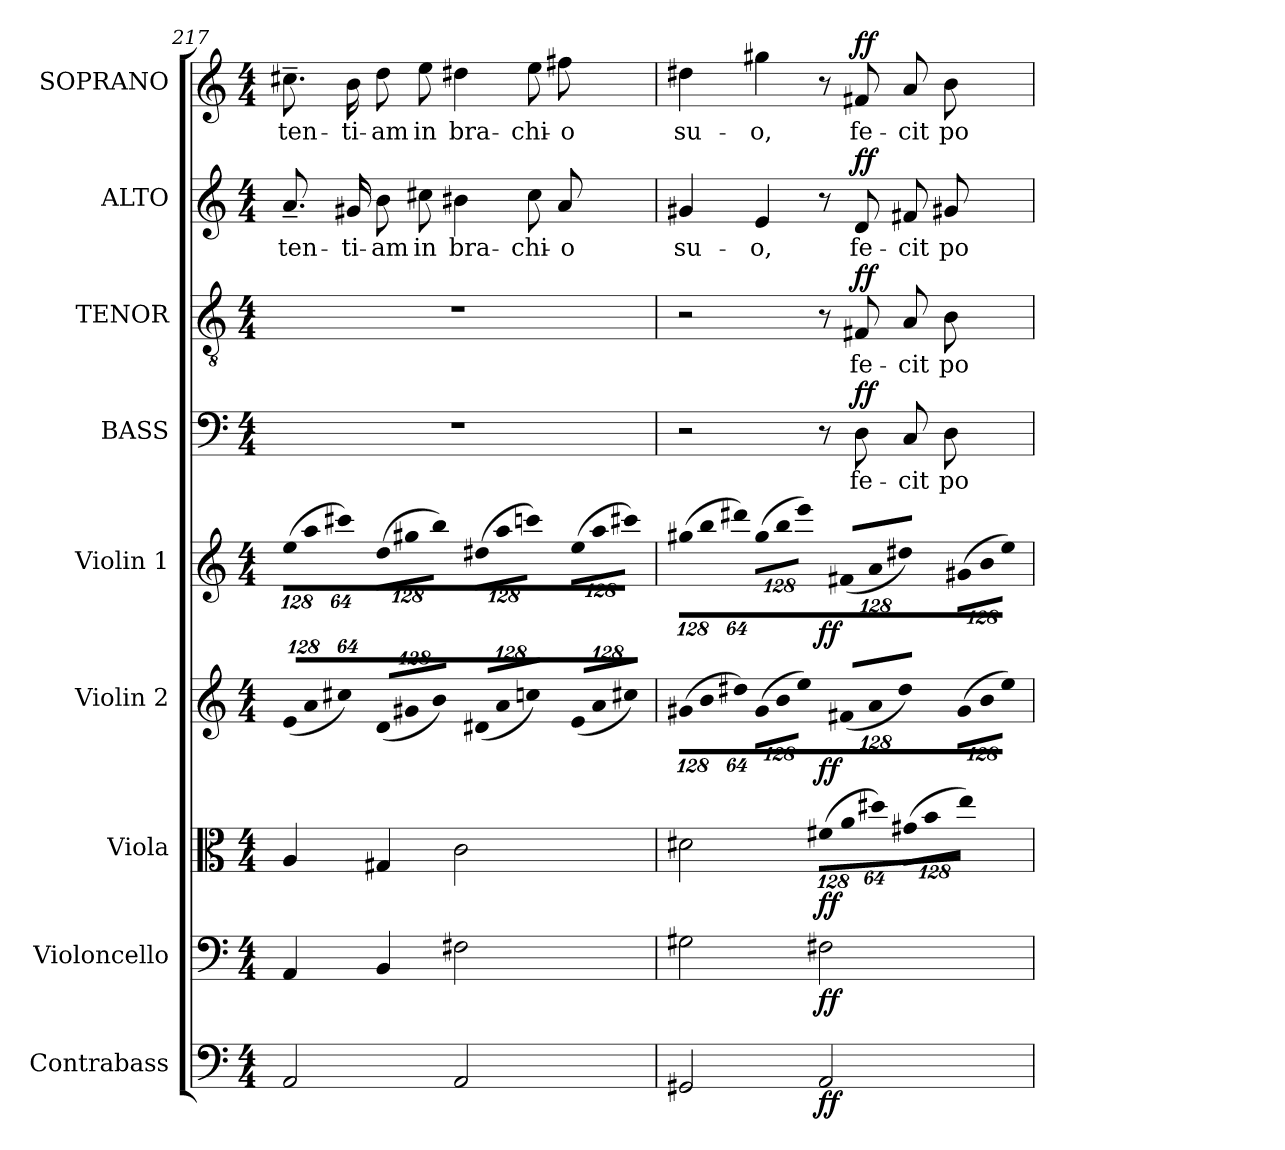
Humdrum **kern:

**kern	**dynam	**kern	**dynam	**kern	**dynam	**kern	**dynam	**kern	**dynam	**kern	**text	**dynam	**kern	**text	**dynam	**kern	**text	**dynam	**kern	**text	**dynam
*part9	*part9	*part8	*part8	*part7	*part7	*part6	*part6	*part5	*part5	*part4	*part4	*part4	*part3	*part3	*part3	*part2	*part2	*part2	*part1	*part1	*part1
*staff9	*staff9	*staff8	*staff8	*staff7	*staff7	*staff6	*staff6	*staff5	*staff5	*staff4	*staff4	*staff4	*staff3	*staff3	*staff3	*staff2	*staff2	*staff2	*staff1	*staff1	*staff1
*I"Contrabass	*	*I"Violoncello	*	*I"Viola	*	*I"Violin 2	*	*I"Violin 1	*	*I"BASS	*	*	*I"TENOR	*	*	*I"ALTO	*	*	*I"SOPRANO	*	*
*I'Cb.	*	*I'Vc.	*	*I'Vla.	*	*I'Vln. 2	*	*I'Vln. 1	*	*I'B.	*	*	*I'T.	*	*	*I'A.	*	*	*I'S.	*	*
*clefF4	*	*clefF4	*	*clefC3	*	*clefG2	*	*clefG2	*	*clefF4	*	*	*clefGv2	*	*	*clefG2	*	*	*clefG2	*	*
*ITrd7c12	*	*	*	*	*	*	*	*	*	*	*	*	*ITrd7c12	*	*	*	*	*	*	*	*
*k[]	*	*k[]	*	*k[]	*	*k[]	*	*k[]	*	*k[]	*	*	*k[]	*	*	*k[]	*	*	*k[]	*	*
*C:	*	*C:	*	*C:	*	*C:	*	*C:	*	*C:	*	*	*C:	*	*	*C:	*	*	*C:	*	*
*M4/4	*	*M4/4	*	*M4/4	*	*M4/4	*	*M4/4	*	*M4/4	*	*	*M4/4	*	*	*M4/4	*	*	*M4/4	*	*
*	*	*	*	*	*	*Xbrackettup	*	*	*	*	*	*	*	*	*	*	*	*	*	*	*
=217	=217	=217	=217	=217	=217	=217	=217	=217	=217	=217	=217	=217	=217	=217	=217	=217	=217	=217	=217	=217	=217
!	!	!	!	!	!	!LO:N:vis=8	!	!	!	!	!	!	!	!	!	!	!	!	!	!	!
*	*	*	*	*	*	*	*	*Xbrackettup	*	*	*	*	*	*	*	*	*	*	*	*	*
!	!	!	!	!	!	!	!	!LO:N:vis=8	!	!	!	!	!	!	!	!	!	!	!	!	!
!	!	!	!	!	!	!	!	!	!	!	!	!	!	!	!	!	!LO:LY:b:color=#000000	!	!	!	!
!	!	!	!	!	!	!	!	!	!	!	!	!	!	!	!	!	!	!	!	!LO:LY:b:color=#000000	!
2AAAi/	.	4AAi/	.	4Ai/	.	(1024%85ei/L	.	(1024%85eei\L	.	1r	.	.	1r	.	.	8.a~i/	-ten-	.	8.cc#X~i\	-ten-	.
!	!	!	!	!	!	!LO:N:vis=8	!	!LO:N:vis=8	!	!	!	!	!	!	!	!	!	!	!	!	!
.	.	.	.	.	.	1024%85ai/	.	1024%85aai\	.	.	.	.	.	.	.	.	.	.	.	.	.
!	!	!	!	!	!	!LO:N:vis=8	!	!LO:N:vis=8	!	!	!	!	!	!	!	!	!	!	!	!	!
.	.	.	.	.	.	512%43cc#Xi/J)	.	512%43ccc#Xi\J)	.	.	.	.	.	.	.	.	.	.	.	.	.
!	!	!	!	!	!	!	!	!	!	!	!	!	!	!	!	!	!LO:LY:b:color=#000000	!	!	!	!
!	!	!	!	!	!	!	!	!	!	!	!	!	!	!	!	!	!	!	!	!LO:LY:b:color=#000000	!
.	.	.	.	.	.	.	.	.	.	.	.	.	.	.	.	16g#Xi/	-ti-	.	16bi\	-ti-	.
!	!	!	!	!	!	!LO:N:vis=8	!	!LO:N:vis=8	!	!	!	!	!	!	!	!	!	!	!	!	!
!	!	!	!	!	!	!	!	!	!	!	!	!	!	!	!	!	!LO:LY:b:color=#000000	!	!	!	!
!	!	!	!	!	!	!	!	!	!	!	!	!	!	!	!	!	!	!	!	!LO:LY:b:color=#000000	!
.	.	4BBi/	.	4G#Xi/	.	(1024%85di/L	.	(1024%85ddi\L	.	.	.	.	.	.	.	8bi\	-am	.	8ddi\	-am	.
!	!	!	!	!	!	!LO:N:vis=8	!	!LO:N:vis=8	!	!	!	!	!	!	!	!	!	!	!	!	!
.	.	.	.	.	.	1024%85g#Xi/	.	1024%85gg#Xi\	.	.	.	.	.	.	.	.	.	.	.	.	.
!	!	!	!	!	!	!	!	!	!	!	!	!	!	!	!	!	!LO:LY:b:color=#000000	!	!	!	!
!	!	!	!	!	!	!	!	!	!	!	!	!	!	!	!	!	!	!	!	!LO:LY:b:color=#000000	!
.	.	.	.	.	.	.	.	.	.	.	.	.	.	.	.	8cc#Xi\	in	.	8eei\	in	.
!	!	!	!	!	!	!LO:N:vis=8	!	!LO:N:vis=8	!	!	!	!	!	!	!	!	!	!	!	!	!
.	.	.	.	.	.	512%43bi/J)	.	512%43bbi\J)	.	.	.	.	.	.	.	.	.	.	.	.	.
!	!	!	!	!	!	!LO:N:vis=8	!	!LO:N:vis=8	!	!	!	!	!	!	!	!	!	!	!	!	!
!	!	!	!	!	!	!	!	!	!	!	!	!	!	!	!	!	!LO:LY:b:color=#000000	!	!	!	!
!	!	!	!	!	!	!	!	!	!	!	!	!	!	!	!	!	!	!	!	!LO:LY:b:color=#000000	!
2AAAi/	.	2F#Xi\	.	2ci\	.	(1024%85d#Xi/L	.	(1024%85dd#Xi\L	.	.	.	.	.	.	.	4b#Xi\	bra-	.	4dd#Xi\	bra-	.
!	!	!	!	!	!	!LO:N:vis=8	!	!LO:N:vis=8	!	!	!	!	!	!	!	!	!	!	!	!	!
.	.	.	.	.	.	1024%85ai/	.	1024%85aai\	.	.	.	.	.	.	.	.	.	.	.	.	.
!	!	!	!	!	!	!LO:N:vis=8	!	!LO:N:vis=8	!	!	!	!	!	!	!	!	!	!	!	!	!
.	.	.	.	.	.	512%43ccni/J)	.	512%43cccni\J)	.	.	.	.	.	.	.	.	.	.	.	.	.
!	!	!	!	!	!	!LO:N:vis=8	!	!LO:N:vis=8	!	!	!	!	!	!	!	!	!	!	!	!	!
!	!	!	!	!	!	!	!	!	!	!	!	!	!	!	!	!	!LO:LY:b:color=#000000	!	!	!	!
!	!	!	!	!	!	!	!	!	!	!	!	!	!	!	!	!	!	!	!	!LO:LY:b:color=#000000	!
.	.	.	.	.	.	(1024%85ei/L	.	(1024%85eei\L	.	.	.	.	.	.	.	8cc#i\	-chi-	.	8eei\	-chi-	.
!	!	!	!	!	!	!LO:N:vis=8	!	!LO:N:vis=8	!	!	!	!	!	!	!	!	!	!	!	!	!
.	.	.	.	.	.	1024%85ai/	.	1024%85aai\	.	.	.	.	.	.	.	.	.	.	.	.	.
!	!	!	!	!	!	!	!	!	!	!	!	!	!	!	!	!	!LO:LY:b:color=#000000	!	!	!	!
!	!	!	!	!	!	!	!	!	!	!	!	!	!	!	!	!	!	!	!	!LO:LY:b:color=#000000	!
.	.	.	.	.	.	.	.	.	.	.	.	.	.	.	.	8ai/	-o	.	8ff#Xi\	-o	.
!	!	!	!	!	!	!LO:N:vis=8	!	!LO:N:vis=8	!	!	!	!	!	!	!	!	!	!	!	!	!
.	.	.	.	.	.	512%43cc#Xi/J)	.	512%43ccc#Xi\J)	.	.	.	.	.	.	.	.	.	.	.	.	.
!!LO:PB:g=z
=218	=218	=218	=218	=218	=218	=218	=218	=218	=218	=218	=218	=218	=218	=218	=218	=218	=218	=218	=218	=218	=218
!	!	!	!	!	!	!LO:N:vis=8	!	!LO:N:vis=8	!	!	!	!	!	!	!	!	!	!	!	!	!
!	!	!	!	!	!	!	!	!	!	!	!	!	!	!	!	!	!LO:LY:b:color=#000000	!	!	!	!
!	!	!	!	!	!	!	!	!	!	!	!	!	!	!	!	!	!	!	!	!LO:LY:b:color=#000000	!
2GGG#Xi/	.	2G#Xi\	.	2d#Xi\	.	(1024%85g#Xi\L	.	(1024%85gg#Xi\L	.	2r	.	.	2r	.	.	4g#Xi/	su-	.	4dd#Xi\	su-	.
!	!	!	!	!	!	!LO:N:vis=8	!	!LO:N:vis=8	!	!	!	!	!	!	!	!	!	!	!	!	!
.	.	.	.	.	.	1024%85bi\	.	1024%85bbi\	.	.	.	.	.	.	.	.	.	.	.	.	.
!	!	!	!	!	!	!LO:N:vis=8	!	!LO:N:vis=8	!	!	!	!	!	!	!	!	!	!	!	!	!
.	.	.	.	.	.	512%43dd#Xi\J)	.	512%43ddd#Xi\J)	.	.	.	.	.	.	.	.	.	.	.	.	.
!	!	!	!	!	!	!LO:N:vis=8	!	!LO:N:vis=8	!	!	!	!	!	!	!	!	!	!	!	!	!
!	!	!	!	!	!	!	!	!	!	!	!	!	!	!	!	!	!LO:LY:b:color=#000000	!	!	!	!
!	!	!	!	!	!	!	!	!	!	!	!	!	!	!	!	!	!	!	!	!LO:LY:b:color=#000000	!
.	.	.	.	.	.	(1024%85g#i\L	.	(1024%85gg#i\L	.	.	.	.	.	.	.	4ei/	-o,	.	4gg#Xi\	-o,	.
!	!	!	!	!	!	!LO:N:vis=8	!	!LO:N:vis=8	!	!	!	!	!	!	!	!	!	!	!	!	!
.	.	.	.	.	.	1024%85bi\	.	1024%85bbi\	.	.	.	.	.	.	.	.	.	.	.	.	.
!	!	!	!	!	!	!LO:N:vis=8	!	!LO:N:vis=8	!	!	!	!	!	!	!	!	!	!	!	!	!
.	.	.	.	.	.	512%43eei\J)	.	512%43eeei\J)	.	.	.	.	.	.	.	.	.	.	.	.	.
*	*	*	*	*Xbrackettup	*	*	*	*	*	*	*	*	*	*	*	*	*	*	*	*	*
!	!	!	!	!LO:N:vis=8	!	!LO:N:vis=8	!	!LO:N:vis=8	!	!	!	!	!	!	!	!	!	!	!	!	!
2AAAi/	ff	2F#Xi\	ff	(1024%85f#Xi\L	ff	(1024%85f#Xi/L	ff	(1024%85f#Xi/L	ff	8r	.	.	8r	.	.	8r	.	.	8r	.	.
!	!	!	!	!LO:N:vis=8	!	!LO:N:vis=8	!	!LO:N:vis=8	!	!	!	!	!	!	!	!	!	!	!	!	!
.	.	.	.	1024%85ai\	.	1024%85ai/	.	1024%85ai/	.	.	.	.	.	.	.	.	.	.	.	.	.
!	!	!	!	!	!	!	!	!	!	!	!LO:LY:b:color=#000000	!	!	!	!	!	!	!	!	!	!
!	!	!	!	!	!	!	!	!	!	!	!	!	!	!LO:LY:b:color=#000000	!	!	!	!	!	!	!
!	!	!	!	!	!	!	!	!	!	!	!	!	!	!	!	!	!LO:LY:b:color=#000000	!	!	!	!
!	!	!	!	!	!	!	!	!	!	!	!	!	!	!	!	!	!	!	!	!LO:LY:b:color=#000000	!
.	.	.	.	.	.	.	.	.	.	8Di\	fe-	ff	8FF#Xi/	fe-	ff	8di/	fe-	ff	8f#Xi/	fe-	ff
!	!	!	!	!LO:N:vis=8	!	!LO:N:vis=8	!	!LO:N:vis=8	!	!	!	!	!	!	!	!	!	!	!	!	!
.	.	.	.	512%43dd#Xi\J)	.	512%43dd#i/J)	.	512%43dd#Xi/J)	.	.	.	.	.	.	.	.	.	.	.	.	.
!	!	!	!	!LO:N:vis=8	!	!LO:N:vis=8	!	!LO:N:vis=8	!	!	!	!	!	!	!	!	!	!	!	!	!
!	!	!	!	!	!	!	!	!	!	!	!LO:LY:b:color=#000000	!	!	!	!	!	!	!	!	!	!
!	!	!	!	!	!	!	!	!	!	!	!	!	!	!LO:LY:b:color=#000000	!	!	!	!	!	!	!
!	!	!	!	!	!	!	!	!	!	!	!	!	!	!	!	!	!LO:LY:b:color=#000000	!	!	!	!
!	!	!	!	!	!	!	!	!	!	!	!	!	!	!	!	!	!	!	!	!LO:LY:b:color=#000000	!
.	.	.	.	(1024%85g#Xi\L	.	(1024%85g#i\L	.	(1024%85g#Xi\L	.	8Ci/	-cit	.	8AAi/	-cit	.	8f#Xi/	-cit	.	8ai/	-cit	.
!	!	!	!	!LO:N:vis=8	!	!LO:N:vis=8	!	!LO:N:vis=8	!	!	!	!	!	!	!	!	!	!	!	!	!
.	.	.	.	1024%85bi\	.	1024%85bi\	.	1024%85bi\	.	.	.	.	.	.	.	.	.	.	.	.	.
!	!	!	!	!	!	!	!	!	!	!	!LO:LY:b:color=#000000	!	!	!	!	!	!	!	!	!	!
!	!	!	!	!	!	!	!	!	!	!	!	!	!	!LO:LY:b:color=#000000	!	!	!	!	!	!	!
!	!	!	!	!	!	!	!	!	!	!	!	!	!	!	!	!	!LO:LY:b:color=#000000	!	!	!	!
!	!	!	!	!	!	!	!	!	!	!	!	!	!	!	!	!	!	!	!	!LO:LY:b:color=#000000	!
.	.	.	.	.	.	.	.	.	.	8Di\	po-	.	8BBi\	po-	.	8g#Xi/	po-	.	8bi\	po-	.
!	!	!	!	!LO:N:vis=8	!	!LO:N:vis=8	!	!LO:N:vis=8	!	!	!	!	!	!	!	!	!	!	!	!	!
.	.	.	.	512%43eei\J)	.	512%43eei\J)	.	512%43eei\J)	.	.	.	.	.	.	.	.	.	.	.	.	.
=	=	=	=	=	=	=	=	=	=	=	=	=	=	=	=	=	=	=	=	=	=
*-	*-	*-	*-	*-	*-	*-	*-	*-	*-	*-	*-	*-	*-	*-	*-	*-	*-	*-	*-	*-	*-
